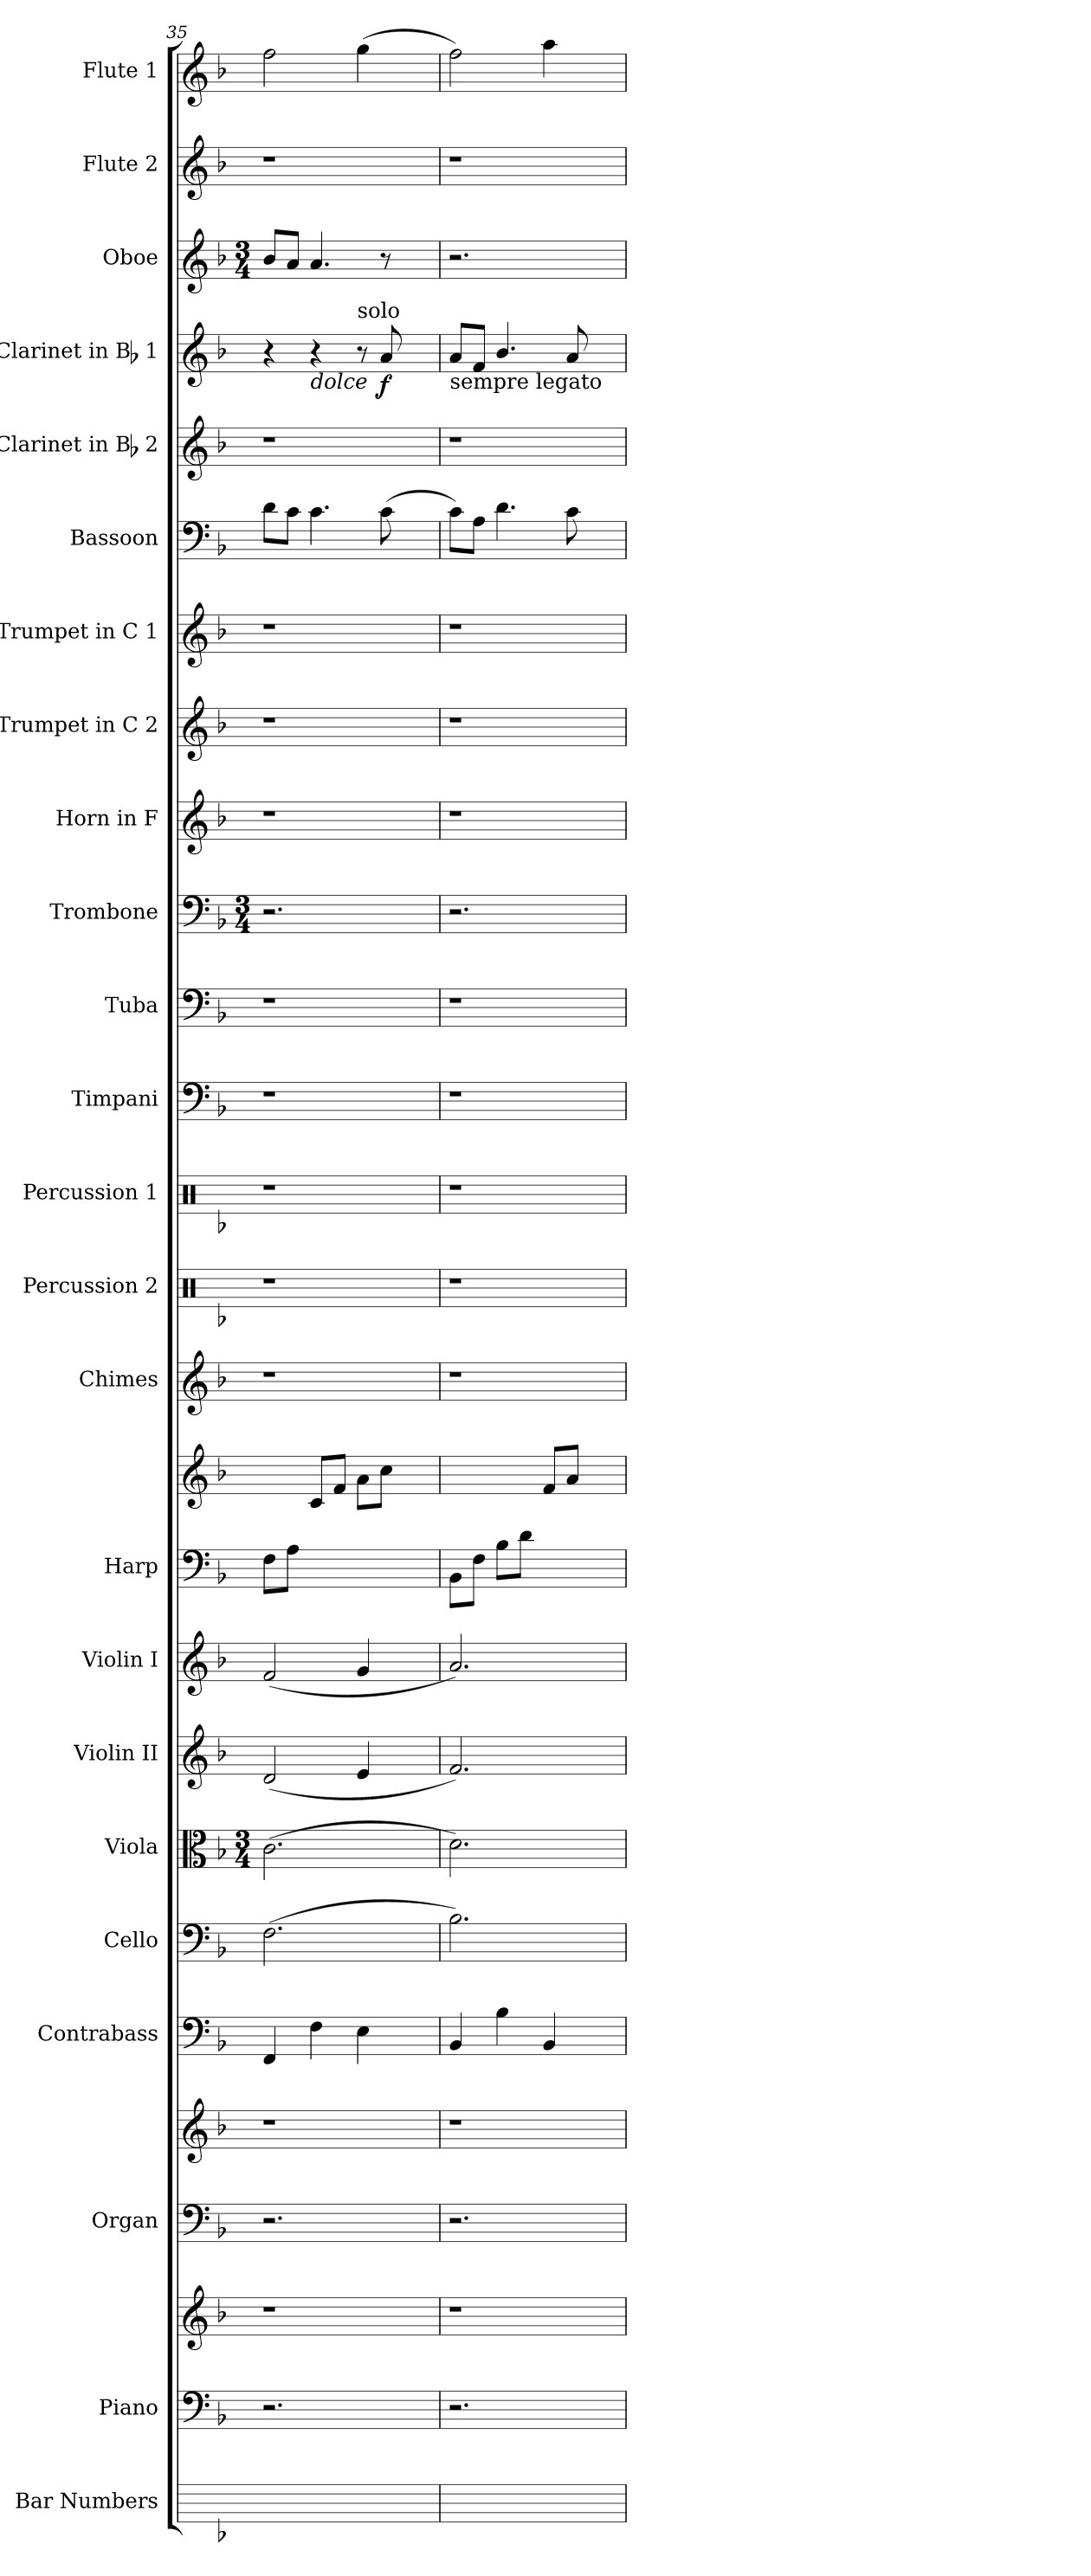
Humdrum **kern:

**kern	**kern	**kern	**kern	**kern	**kern	**kern	**kern	**kern	**kern	**kern	**kern	**kern	**kern	**kern	**kern	**kern	**kern	**kern	**kern	**kern	**kern	**kern	**kern	**dynam	**kern	**kern	**kern
*part24	*part23	*part23	*part22	*part22	*part21	*part20	*part19	*part18	*part17	*part16	*part16	*part15	*part14	*part13	*part12	*part11	*part10	*part9	*part8	*part7	*part6	*part5	*part4	*part4	*part3	*part2	*part1
*staff27	*staff26	*staff25	*staff24	*staff23	*staff22	*staff21	*staff20	*staff19	*staff18	*staff17	*staff16	*staff15	*staff14	*staff13	*staff12	*staff11	*staff10	*staff9	*staff8	*staff7	*staff6	*staff5	*staff4	*staff4	*staff3	*staff2	*staff1
*I"Bar Numbers	*I"Piano	*	*I"Organ	*	*I"Contrabass	*I"Cello	*I"Viola	*I"Violin II	*I"Violin I	*I"Harp	*	*I"Chimes	*I"Percussion 2	*I"Percussion 1	*I"Timpani	*I"Tuba	*I"Trombone	*I"Horn in F	*I"Trumpet in C 2	*I"Trumpet in C 1	*I"Bassoon	*I"Clarinet in Bb 2	*I"Clarinet in Bb 1	*	*I"Oboe	*I"Flute 2	*I"Flute 1
*	*I'Pno.	*	*I'Org.	*	*I'Cb.	*	*I'Vla.	*I'Vln. II	*I'Vln. I	*I'Hp.	*	*I'Chm.	*I'Perc. 2	*I'Perc. 1	*I'Timp.	*I'Tuba	*I'Tbn.	*	*I'Tpt 2	*I'Tpt 1	*I'Bsn.	*I'Cl 2	*I'Cl 1	*	*I'Ob.	*I'Fl 2	*I'Fl 1
*	*clefF4	*clefG2	*clefF4	*clefG2	*clefF4	*clefF4	*clefC3	*clefG2	*clefG2	*clefF4	*clefG2	*clefG2	*clefX	*clefX	*clefF4	*clefF4	*clefF4	*clefG2	*clefG2	*clefG2	*clefF4	*clefG2	*clefG2	*	*clefG2	*clefG2	*clefG2
*	*	*	*	*	*ITrd7c12	*	*	*	*	*	*	*	*	*	*	*	*	*	*	*	*	*	*	*	*	*	*
*k[b-]	*k[b-]	*k[b-]	*k[b-]	*k[b-]	*k[b-]	*k[b-]	*k[b-]	*k[b-]	*k[b-]	*k[b-]	*k[b-]	*k[b-]	*k[b-]	*k[b-]	*k[b-]	*k[b-]	*k[b-]	*k[b-]	*k[b-]	*k[b-]	*k[b-]	*k[b-]	*k[b-]	*	*k[b-]	*k[b-]	*k[b-]
*F:	*F:	*F:	*F:	*F:	*F:	*F:	*F:	*F:	*F:	*F:	*F:	*F:	*F:	*F:	*F:	*F:	*F:	*F:	*F:	*F:	*F:	*F:	*F:	*	*F:	*F:	*F:
*	*	*	*	*	*	*	*M3/4	*	*	*	*	*	*	*	*	*	*M3/4	*	*	*	*	*	*	*	*M3/4	*	*
=35	=35	=35	=35	=35	=35	=35	=35	=35	=35	=35	=35	=35	=35	=35	=35	=35	=35	=35	=35	=35	=35	=35	=35	=35	=35	=35	=35
1ryy	2.r	1r	2.r	1r	4FFF/	(>2.F\	(>2.c\	(<2d/	(<2f/	8F\L	4ryy	1r	1r	1r	1r	1r	2.r	1r	1r	1r	8d\L	1r	4r	.	8b-/L	1r	2ff\
.	.	.	.	.	.	.	.	.	.	8A\J	.	.	.	.	.	.	.	.	.	.	8c\J	.	.	.	8a/J	.	.
!	!	!	!	!	!	!	!	!	!	!	!	!	!	!	!	!	!	!	!	!	!	!	!LO:TX:b:i:t=dolce	!	!	!	!
.	.	.	.	.	4FF\	.	.	.	.	4ryy	8c/L	.	.	.	.	.	.	.	.	.	4.c\	.	4r	.	4.a/	.	.
.	.	.	.	.	.	.	.	.	.	.	8f/J	.	.	.	.	.	.	.	.	.	.	.	.	.	.	.	.
!	!	!	!	!	!	!	!	!	!	!	!	!	!	!	!	!	!	!	!	!	!	!	!LO:TX:a:t=solo	!	!	!	!
.	.	.	.	.	4EE\	.	.	4e/	4g/	4ryy	8a\L	.	.	.	.	.	.	.	.	.	.	.	8r	.	.	.	(>4gg\
!	!	!	!	!	!	!	!	!	!	!	!	!	!	!	!	!	!	!	!	!	!	!	!	!LO:DY:b	!	!	!
.	.	.	.	.	.	.	.	.	.	.	8cc\J	.	.	.	.	.	.	.	.	.	(>8c\	.	8a/	f	8r	.	.
.	4ryy	.	4ryy	.	4ryy	4ryy	4ryy	4ryy	4ryy	4ryy	4ryy	.	.	.	.	.	4ryy	.	.	.	4ryy	.	4ryy	.	4ryy	.	4ryy
=36	=36	=36	=36	=36	=36	=36	=36	=36	=36	=36	=36	=36	=36	=36	=36	=36	=36	=36	=36	=36	=36	=36	=36	=36	=36	=36	=36
!	!	!	!	!	!	!	!	!	!	!	!	!	!	!	!	!	!	!	!	!	!	!	!LO:TX:b:t=sempre legato	!	!	!	!
1ryy	2.r	1r	2.r	1r	4BBB-/	2.B-\)	2.d\)	2.f/)	2.a/)	8BB-\L	4ryy	1r	1r	1r	1r	1r	2.r	1r	1r	1r	8c\L)	1r	8a/L	.	2.r	1r	2ff\)
.	.	.	.	.	.	.	.	.	.	8F\J	.	.	.	.	.	.	.	.	.	.	8A\J	.	8f/J	.	.	.	.
.	.	.	.	.	4BB-\	.	.	.	.	8B-\L	4ryy	.	.	.	.	.	.	.	.	.	4.d\	.	4.b-/	.	.	.	.
.	.	.	.	.	.	.	.	.	.	8d\J	.	.	.	.	.	.	.	.	.	.	.	.	.	.	.	.	.
.	.	.	.	.	4BBB-/	.	.	.	.	4ryy	8f/L	.	.	.	.	.	.	.	.	.	.	.	.	.	.	.	4aa\
.	.	.	.	.	.	.	.	.	.	.	8a/J	.	.	.	.	.	.	.	.	.	8c\	.	8a/	.	.	.	.
.	4ryy	.	4ryy	.	4ryy	4ryy	4ryy	4ryy	4ryy	4ryy	4ryy	.	.	.	.	.	4ryy	.	.	.	4ryy	.	4ryy	.	4ryy	.	4ryy
=	=	=	=	=	=	=	=	=	=	=	=	=	=	=	=	=	=	=	=	=	=	=	=	=	=	=	=
*-	*-	*-	*-	*-	*-	*-	*-	*-	*-	*-	*-	*-	*-	*-	*-	*-	*-	*-	*-	*-	*-	*-	*-	*-	*-	*-	*-
